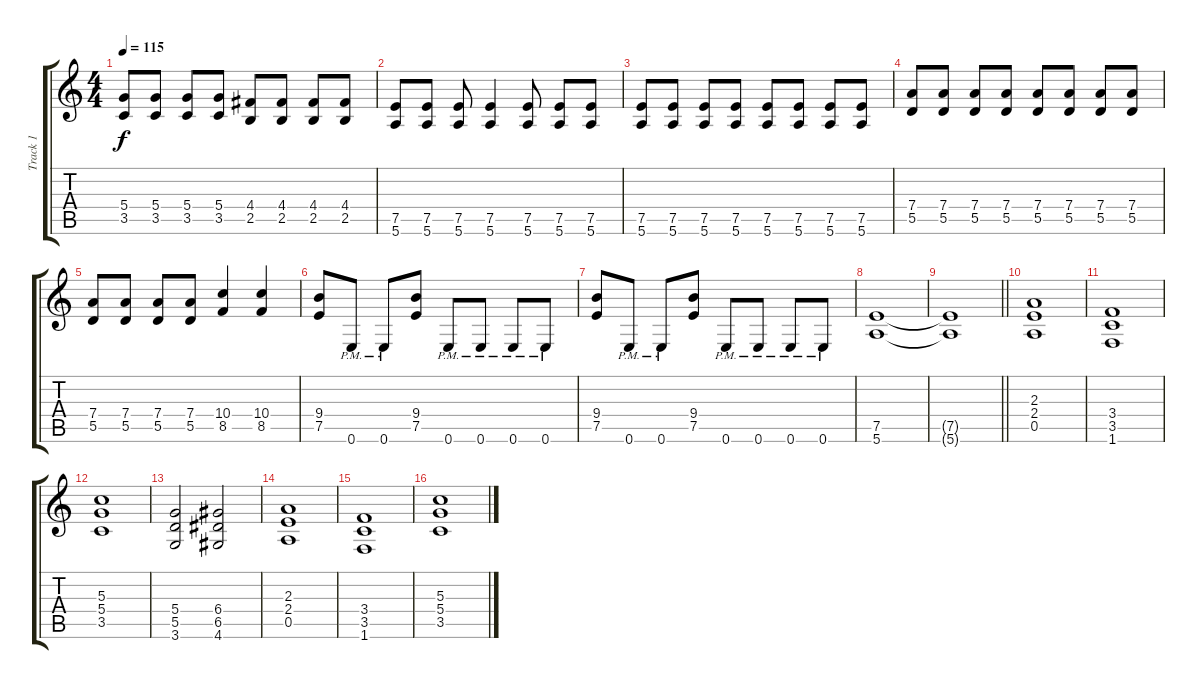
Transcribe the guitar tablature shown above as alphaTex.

\track ("Track 1" "Track 1") {instrument distortionguitar}
\staff {score tabs}
\tuning (E4 B3 G3 D3 A2 E2) {hide}
\ts (4 4)
\tempo 115
\clef g2
\ks c
(5.4 3.5).8{dy f} (5.4 3.5).8 (5.4 3.5).8 (5.4 3.5).8 (4.4 2.5).8 (4.4 2.5).8 (4.4 2.5).8 (4.4 2.5).8 |
(7.5 5.6).8 (7.5 5.6).8 (7.5 5.6).8 (7.5 5.6).4 (7.5 5.6).8 (7.5 5.6).8 (7.5 5.6).8 |
(7.5 5.6).8 (7.5 5.6).8 (7.5 5.6).8 (7.5 5.6).8 (7.5 5.6).8 (7.5 5.6).8 (7.5 5.6).8 (7.5 5.6).8 |
(7.4 5.5).8 (7.4 5.5).8 (7.4 5.5).8 (7.4 5.5).8 (7.4 5.5).8 (7.4 5.5).8 (7.4 5.5).8 (7.4 5.5).8 |
(7.4 5.5).8 (7.4 5.5).8 (7.4 5.5).8 (7.4 5.5).8 (10.4 8.5).4 (10.4 8.5).4 |
(9.4 7.5).8 0.6{pm}.8 0.6{pm}.8 (9.4 7.5).8 0.6{pm}.8 0.6{pm}.8 0.6{pm}.8 0.6{pm}.8 |
(9.4 7.5).8 0.6{pm}.8 0.6{pm}.8 (9.4 7.5).8 0.6{pm}.8 0.6{pm}.8 0.6{pm}.8 0.6{pm}.8 |
(7.5 5.6).1 |
\barLineRight lightlight
(7.5{t} 5.6{t}).1 |
(2.3 2.4 0.5).1 |
(3.4 3.5 1.6).1 |
(5.3 5.4 3.5).1 |
(5.4 5.5 3.6).2 (6.4 6.5 4.6).2 |
(2.3 2.4 0.5).1 |
(3.4 3.5 1.6).1 |
(5.3 5.4 3.5).1
